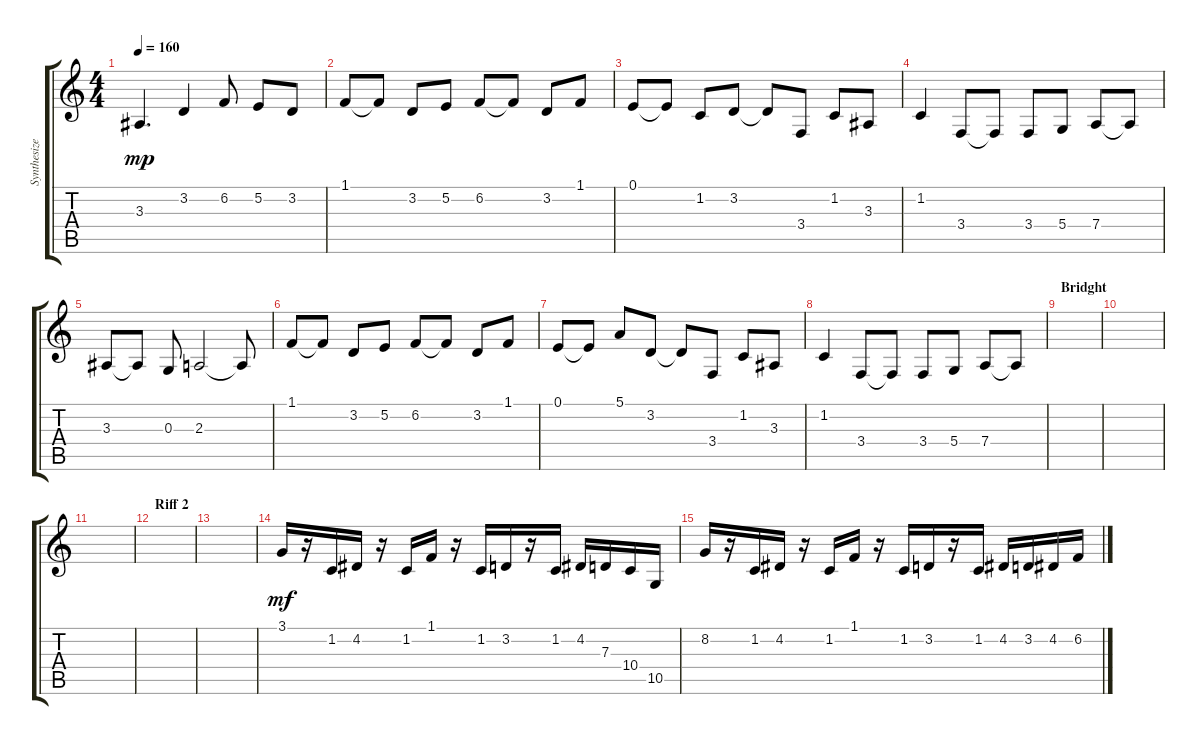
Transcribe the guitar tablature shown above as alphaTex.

\track ("Synthesizer" "Synthesize") {instrument pad8sweep}
\staff {score tabs}
\tuning (E4 B3 G3 D3 A2 E2) {hide}
\ts (4 4)
\tempo 160
\clef g2
\ks c
3.3.4{d dy mp} 3.2.4 6.2.8 5.2.8 3.2.8 |
1.1.8 1.1{t}.8 3.2.8 5.2.8 6.2.8 6.2{t}.8 3.2.8 1.1.8 |
0.1.8 0.1{t}.8 1.2.8 3.2.8 3.2{t}.8 3.4.8 1.2.8 3.3.8 |
1.2.4 3.4.8 3.4{t}.8 3.4.8 5.4.8 7.4.8 7.4{t}.8 |
3.3.8 3.3{t}.8 0.3.8 2.3.2 2.3{t}.8 |
1.1.8 1.1{t}.8 3.2.8 5.2.8 6.2.8 6.2{t}.8 3.2.8 1.1.8 |
0.1.8 0.1{t}.8 5.1.8 3.2.8 3.2{t}.8 3.4.8 1.2.8 3.3.8 |
1.2.4 3.4.8 3.4{t}.8 3.4.8 5.4.8 7.4.8 7.4{t}.8 |
\section ("" "Bridght")
|
|
|
\section ("" "Riff 2")
|
|
3.1.16{dy mf} r.16 1.2.16 4.2.16 r.16 1.2.16 1.1.16 r.16 1.2.16 3.2.16 r.16 1.2.16 4.2.16 7.3.16 10.4.16 10.5.16 |
8.2.16 r.16 1.2.16 4.2.16 r.16 1.2.16 1.1.16 r.16 1.2.16 3.2.16 r.16 1.2.16 4.2.16 3.2.16 4.2.16 6.2.16
